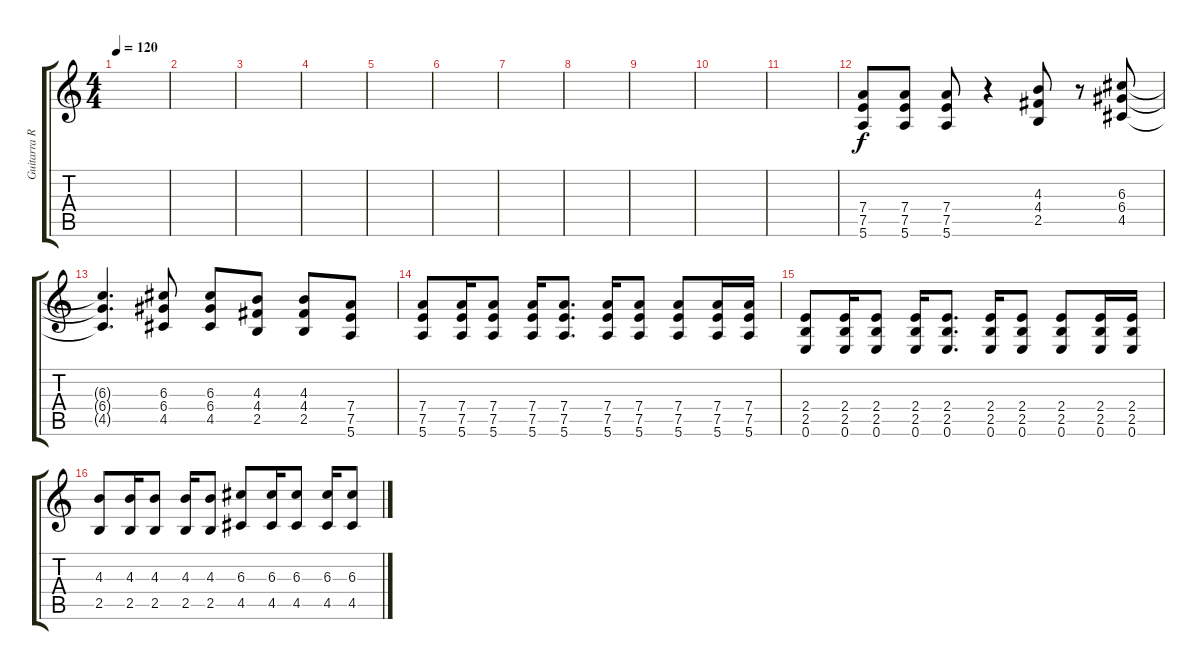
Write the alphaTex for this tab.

\track ("Guitarra Ritmica" "Guitarra R") {instrument distortionguitar}
\staff {score tabs}
\tuning (E4 B3 G3 D3 A2 E2) {hide}
\ts (4 4)
\tempo 120
\clef g2
\ks c
|
|
|
|
|
|
|
|
|
|
|
(7.4 7.5 5.6).8 (7.4 7.5 5.6).8 (7.4 7.5 5.6).8 r.4 (4.3 4.4 2.5).8 r.8 (6.3 6.4 4.5).8 |
(6.3{t} 6.4{t} 4.5{t}).4{d} (6.3 6.4 4.5).8 (6.3 6.4 4.5).8 (4.3 4.4 2.5).8 (4.3 4.4 2.5).8 (7.4 7.5 5.6).8 |
(7.4 7.5 5.6).8 (7.4 7.5 5.6).16 (7.4 7.5 5.6).8 (7.4 7.5 5.6).16 (7.4 7.5 5.6).8{d} (7.4 7.5 5.6).16 (7.4 7.5 5.6).8 (7.4 7.5 5.6).8 (7.4 7.5 5.6).16 (7.4 7.5 5.6).16 |
(2.4 2.5 0.6).8 (2.4 2.5 0.6).16 (2.4 2.5 0.6).8 (2.4 2.5 0.6).16 (2.4 2.5 0.6).8{d} (2.4 2.5 0.6).16 (2.4 2.5 0.6).8 (2.4 2.5 0.6).8 (2.4 2.5 0.6).16 (2.4 2.5 0.6).16 |
(4.3 2.5).8 (4.3 2.5).16 (4.3 2.5).8 (4.3 2.5).16 (4.3 2.5).8 (6.3 4.5).8 (6.3 4.5).16 (6.3 4.5).8 (6.3 4.5).16 (6.3 4.5).8
